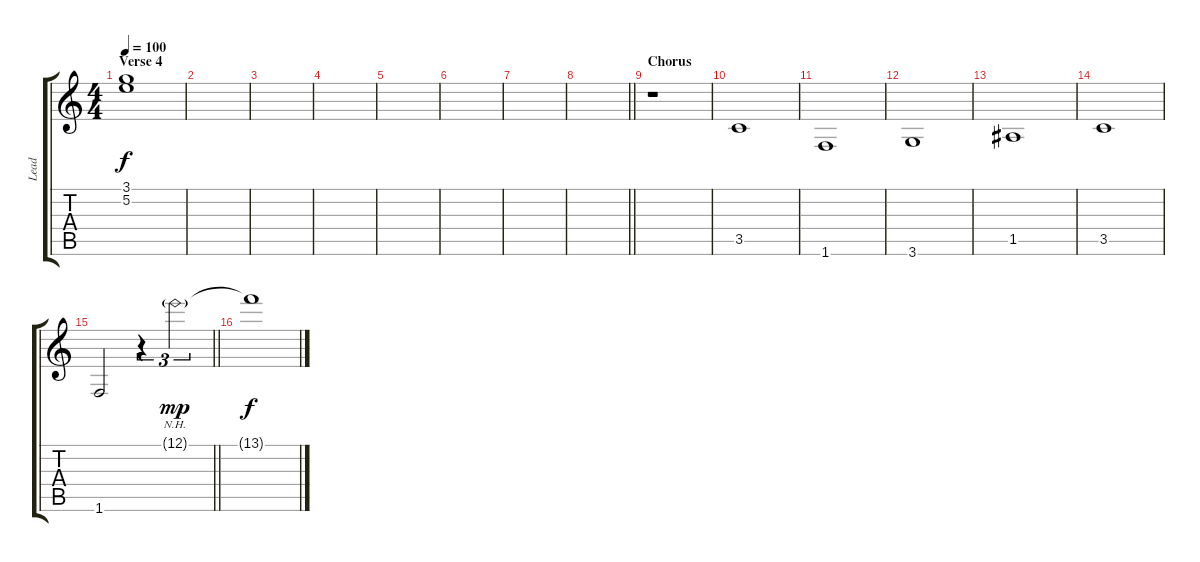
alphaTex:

\track ("Lead" "Lead") {instrument distortionguitar}
\staff {score tabs}
\tuning (E4 B3 G3 D3 A2 E2) {hide}
\ts (4 4)
\section ("" "Verse 4")
\tempo 100
\clef g2
\ks c
(3.1{t} 5.2{t}).1{dy f} |
|
|
|
|
|
|
\barLineRight lightlight
|
\section ("" "Chorus")
r.1{volume 4 balance 11} |
3.5.1 |
1.6.1 |
3.6.1 |
1.5.1 |
3.5.1 |
\barLineRight lightlight
1.6.2 r.4{tu (3 2)} 13.1{nh g}.2{tu (3 2) dy mp} |
13.1{t}.1{dy f}
